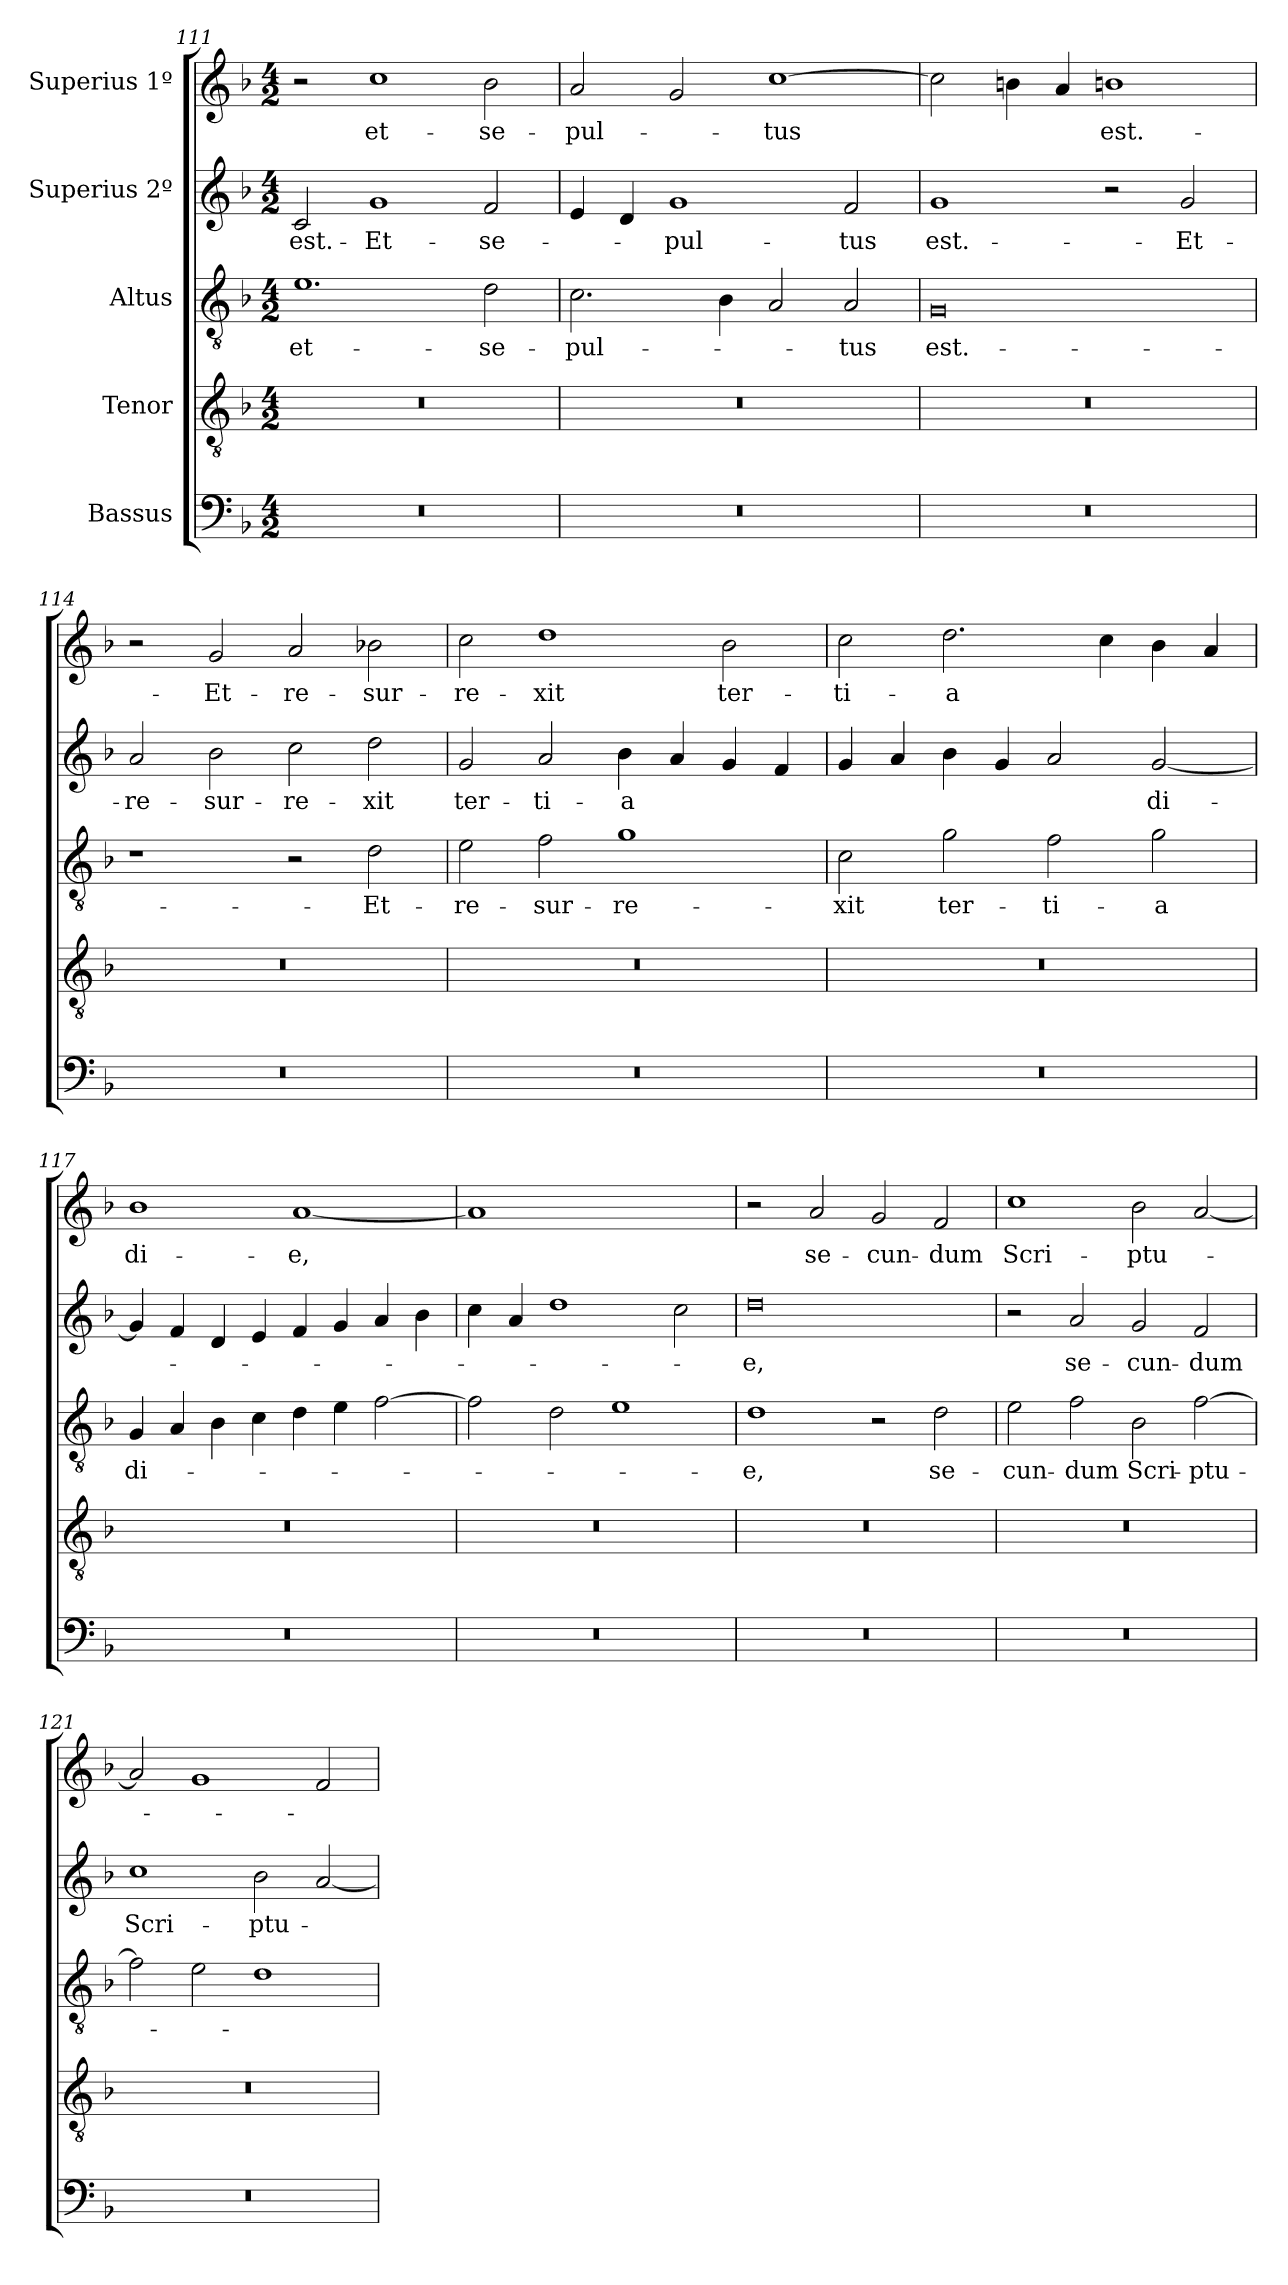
**kern	**kern	**kern	**text	**kern	**text	**kern	**text
*part5	*part4	*part3	*part3	*part2	*part2	*part1	*part1
*staff5	*staff4	*staff3	*staff3	*staff2	*staff2	*staff1	*staff1
*I"Bassus	*I"Tenor	*I"Altus	*	*I"Superius 2º	*	*I"Superius 1º	*
*clefF4	*clefGv2	*clefGv2	*	*clefG2	*	*clefG2	*
*k[b-]	*k[b-]	*k[b-]	*	*k[b-]	*	*k[b-]	*
*M4/2	*M4/2	*M4/2	*	*M4/2	*	*M4/2	*
=111	=111	=111	=111	=111	=111	=111	=111
0r	0r	1.e\	et-	2c/	est.-	2r	.
.	.	.	.	1g/	Et-	1cc\	et-
.	.	2d\	se-	2f/	se-	2b-\	se-
=112	=112	=112	=112	=112	=112	=112	=112
0r	0r	2.c\	-pul-	4e/	.	2a/	-pul-
.	.	.	.	4d/	.	.	.
.	.	.	.	1g/	-pul-	2g/	.
.	.	4B-\	.	.	.	.	.
.	.	2A/	.	.	.	[1cc\	-tus
.	.	2A/	-tus	2f/	-tus	.	.
=113	=113	=113	=113	=113	=113	=113	=113
0r	0r	0G/	est.-	1g/	est.-	2cc\]	.
.	.	.	.	.	.	4bn\	.
.	.	.	.	.	.	4a/	.
.	.	.	.	2r	.	1bn\	est.-
.	.	.	.	2g/	Et-	.	.
=114	=114	=114	=114	=114	=114	=114	=114
0r	0r	1r	.	2a/	re-	2r	.
.	.	.	.	2b-\	-sur-	2g/	Et-
.	.	2r	.	2cc\	-re-	2a/	re-
.	.	2d\	Et-	2dd\	-xit	2b-X\	-sur-
=115	=115	=115	=115	=115	=115	=115	=115
0r	0r	2e\	re-	2g/	ter-	2cc\	-re-
.	.	2f\	-sur-	2a/	-ti-	1dd\	-xit
.	.	1g\	-re-	4b-\	-a	.	.
.	.	.	.	4a/	.	.	.
.	.	.	.	4g/	.	2b-\	ter-
.	.	.	.	4f/	.	.	.
=116	=116	=116	=116	=116	=116	=116	=116
0r	0r	2c\	-xit	4g/	.	2cc\	-ti-
.	.	.	.	4a/	.	.	.
.	.	2g\	ter-	4b-\	.	2.dd\	-a
.	.	.	.	4g/	.	.	.
.	.	2f\	-ti-	2a/	.	.	.
.	.	.	.	.	.	4cc\	.
.	.	2g\	-a	[2g/	di-	4b-\	.
.	.	.	.	.	.	4a/	.
=117	=117	=117	=117	=117	=117	=117	=117
0r	0r	4G/	di-	4g/]	.	1b-\	di-
.	.	4A/	.	4f/	.	.	.
.	.	4B-\	.	4d/	.	.	.
.	.	4c\	.	4e/	.	.	.
.	.	4d\	.	4f/	.	[1a/	-e,
.	.	4e\	.	4g/	.	.	.
.	.	[2f\	.	4a/	.	.	.
.	.	.	.	4b-\	.	.	.
=118	=118	=118	=118	=118	=118	=118	=118
0r	0r	2f\]	.	4cc\	.	1a/]	.
.	.	.	.	4a/	.	.	.
.	.	2d\	.	1dd\	.	.	.
.	.	1e\	.	.	.	1ryy	.
.	.	.	.	2cc\	.	.	.
=119	=119	=119	=119	=119	=119	=119	=119
0r	0r	1d\	-e,	0dd\	-e,	2r	.
.	.	.	.	.	.	2a/	se-
.	.	2r	.	.	.	2g/	-cun-
.	.	2d\	se-	.	.	2f/	-dum
=120	=120	=120	=120	=120	=120	=120	=120
0r	0r	2e\	-cun-	2r	.	1cc\	Scri-
.	.	2f\	-dum	2a/	se-	.	.
.	.	2B-\	Scri-	2g/	-cun-	2b-\	-ptu-
.	.	[2f\	-ptu-	2f/	-dum	[2a/	.
=121	=121	=121	=121	=121	=121	=121	=121
0r	0r	2f\]	.	1cc\	Scri-	2a/]	.
.	.	2e\	.	.	.	1g/	.
.	.	1d\	.	2b-\	-ptu-	.	.
.	.	.	.	[2a/	.	2f/	.
=	=	=	=	=	=	=	=
*-	*-	*-	*-	*-	*-	*-	*-
